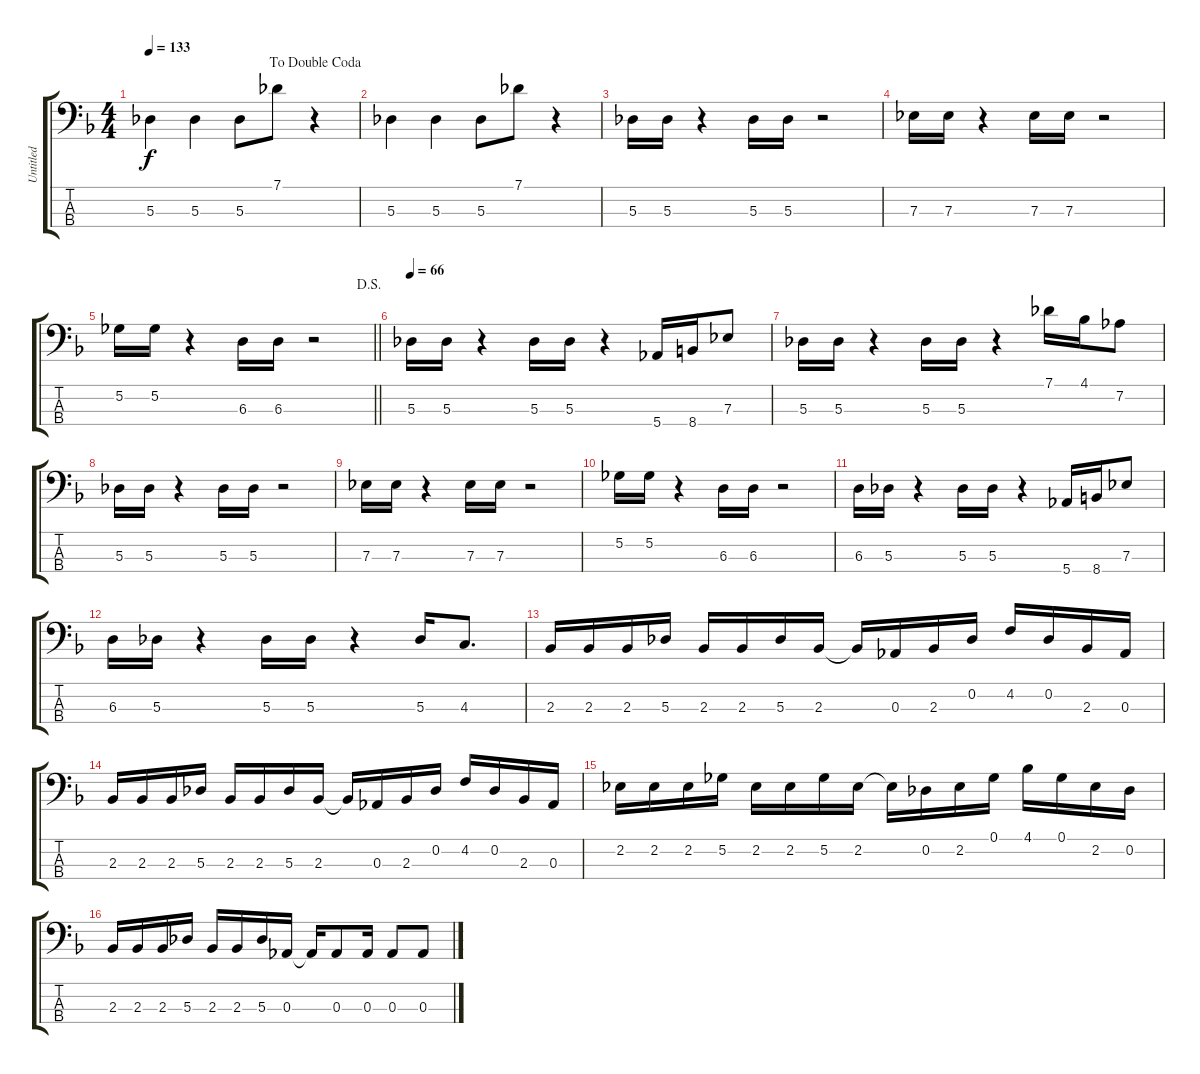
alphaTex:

\track ("Untitled" "Untitled") {instrument electricbassfinger}
\staff {score tabs}
\tuning (Gb2 Db2 Ab1 Eb1) {hide}
\ts (4 4)
\jump dadoublecoda
\tempo 133
\clef f4
\ks f
5.3.4{dy f} 5.3.4 5.3.8 7.1.8 r.4 |
5.3.4 5.3.4 5.3.8 7.1.8 r.4 |
5.3.16 5.3.16 r.4 5.3.16 5.3.16 r.2 |
7.3.16 7.3.16 r.4 7.3.16 7.3.16 r.2 |
\jump dalsegno
\barLineRight lightlight
5.2.16 5.2.16 r.4 6.3.16 6.3.16 r.2 |
\tempo 66
5.3.16 5.3.16 r.4 5.3.16 5.3.16 r.4 5.4.16 8.4.16 7.3.8 |
5.3.16 5.3.16 r.4 5.3.16 5.3.16 r.4 7.1.16 4.1.16 7.2.8 |
5.3.16 5.3.16 r.4 5.3.16 5.3.16 r.2 |
7.3.16 7.3.16 r.4 7.3.16 7.3.16 r.2 |
5.2.16 5.2.16 r.4 6.3.16 6.3.16 r.2 |
6.3.16 5.3.16 r.4 5.3.16 5.3.16 r.4 5.4.16 8.4.16 7.3.8 |
6.3.16 5.3.16 r.4 5.3.16 5.3.16 r.4 5.3.16 4.3.8{d} |
2.3.16 2.3.16 2.3.16 5.3.16 2.3.16 2.3.16 5.3.16 2.3.16 2.3{t}.16 0.3.16 2.3.16 0.2.16 4.2.16 0.2.16 2.3.16 0.3.16 |
2.3.16 2.3.16 2.3.16 5.3.16 2.3.16 2.3.16 5.3.16 2.3.16 2.3{t}.16 0.3.16 2.3.16 0.2.16 4.2.16 0.2.16 2.3.16 0.3.16 |
2.2.16 2.2.16 2.2.16 5.2.16 2.2.16 2.2.16 5.2.16 2.2.16 2.2{t}.16 0.2.16 2.2.16 0.1.16 4.1.16 0.1.16 2.2.16 0.2.16 |
2.3.16 2.3.16 2.3.16 5.3.16 2.3.16 2.3.16 5.3.16 0.3.16 0.3{t}.16 0.3.8 0.3.16 0.3.8 0.3.8
